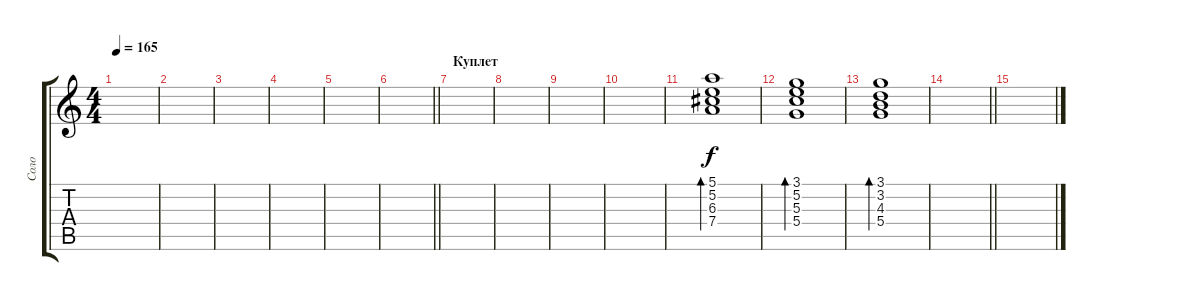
\track ("Соло" "Соло") {instrument overdrivenguitar}
\staff {score tabs}
\tuning (E4 B3 G3 D3 A2 E2) {hide}
\ts (4 4)
\tempo 165
\clef g2
\ks c
|
|
|
|
|
\barLineRight lightlight
|
\section ("" "Куплет")
|
|
|
|
(5.1 5.2 6.3 7.4).1{bd 240} |
(3.1 5.2 5.3 5.4).1{bd 240} |
(3.1 3.2 4.3 5.4).1{bd 240} |
\barLineRight lightlight
|
\section ("" " ")
